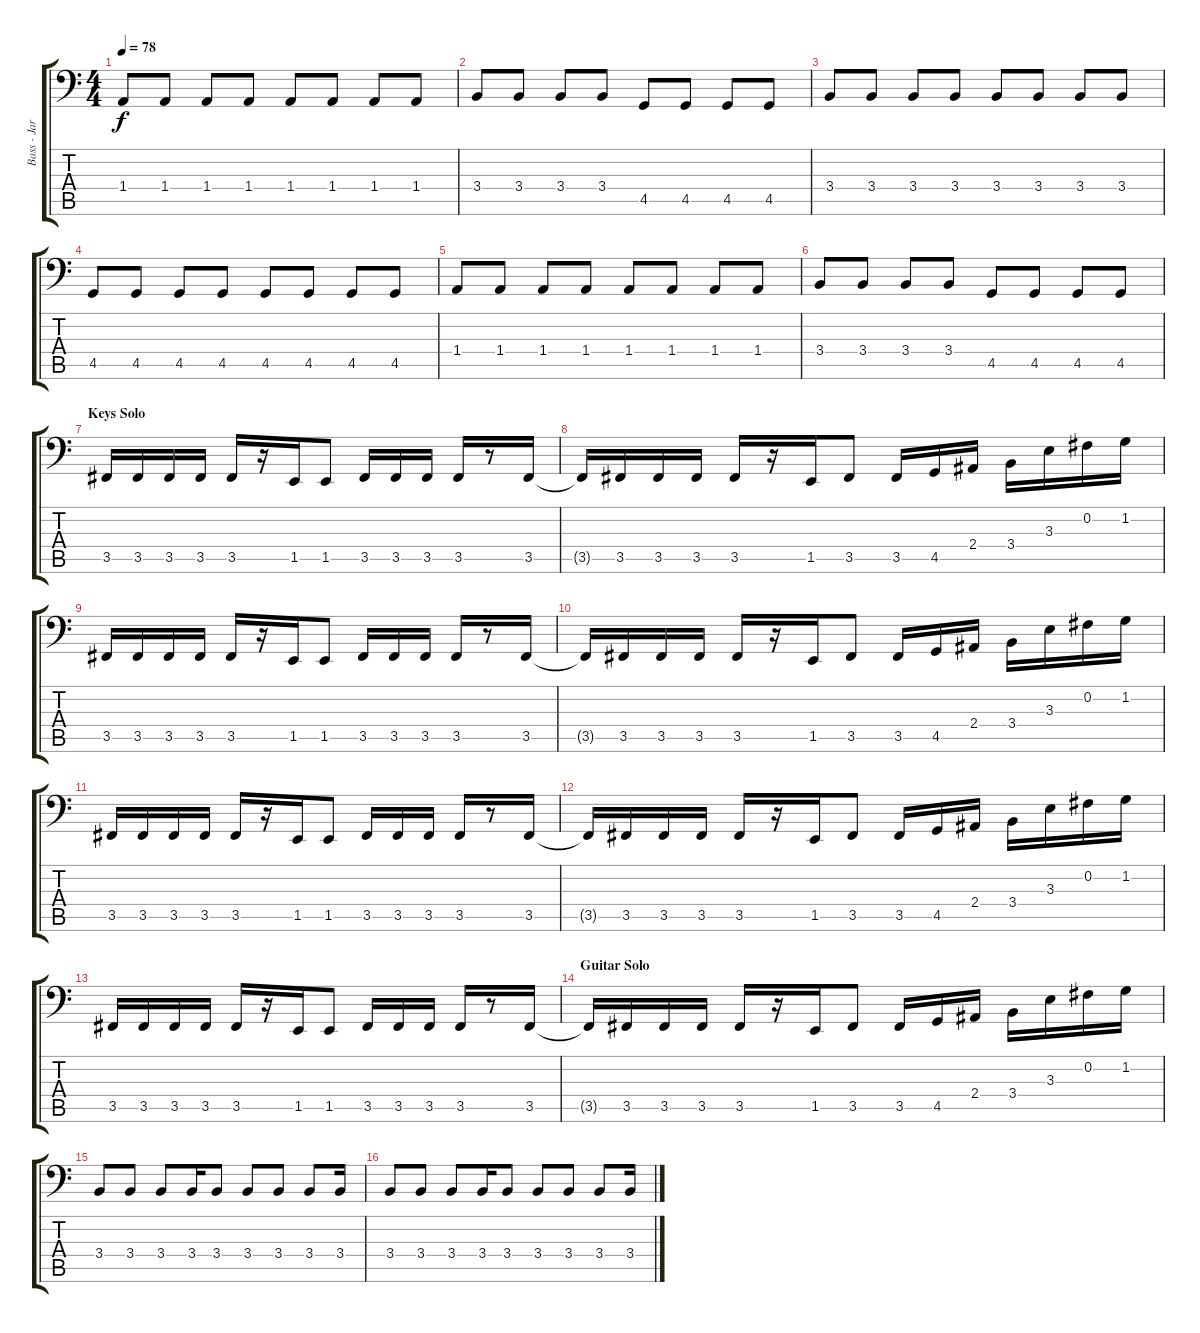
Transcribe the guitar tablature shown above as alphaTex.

\track ("Bass - Jari Kainulainen" "Bass - Jar") {instrument electricbassfinger}
\staff {score tabs}
\tuning (B2 Gb2 Db2 Ab1 Eb1 Bb0) {hide}
\ts (4 4)
\tempo 78
\clef f4
\ks c
1.4.8{dy f} 1.4.8 1.4.8 1.4.8 1.4.8 1.4.8 1.4.8 1.4.8 |
3.4.8 3.4.8 3.4.8 3.4.8 4.5.8 4.5.8 4.5.8 4.5.8 |
3.4.8 3.4.8 3.4.8 3.4.8 3.4.8 3.4.8 3.4.8 3.4.8 |
4.5.8 4.5.8 4.5.8 4.5.8 4.5.8 4.5.8 4.5.8 4.5.8 |
1.4.8 1.4.8 1.4.8 1.4.8 1.4.8 1.4.8 1.4.8 1.4.8 |
3.4.8 3.4.8 3.4.8 3.4.8 4.5.8 4.5.8 4.5.8 4.5.8 |
\section ("" "Keys Solo")
3.5.16 3.5.16 3.5.16 3.5.16 3.5.16 r.16 1.5.16 1.5.8 3.5.16 3.5.16 3.5.16 3.5.16 r.8 3.5.16 |
3.5{t}.16 3.5.16 3.5.16 3.5.16 3.5.16 r.16 1.5.16 3.5.8 3.5.16 4.5.16 2.4.16 3.4.16 3.3.16 0.2.16 1.2.16 |
3.5.16 3.5.16 3.5.16 3.5.16 3.5.16 r.16 1.5.16 1.5.8 3.5.16 3.5.16 3.5.16 3.5.16 r.8 3.5.16 |
3.5{t}.16 3.5.16 3.5.16 3.5.16 3.5.16 r.16 1.5.16 3.5.8 3.5.16 4.5.16 2.4.16 3.4.16 3.3.16 0.2.16 1.2.16 |
3.5.16 3.5.16 3.5.16 3.5.16 3.5.16 r.16 1.5.16 1.5.8 3.5.16 3.5.16 3.5.16 3.5.16 r.8 3.5.16 |
3.5{t}.16 3.5.16 3.5.16 3.5.16 3.5.16 r.16 1.5.16 3.5.8 3.5.16 4.5.16 2.4.16 3.4.16 3.3.16 0.2.16 1.2.16 |
3.5.16 3.5.16 3.5.16 3.5.16 3.5.16 r.16 1.5.16 1.5.8 3.5.16 3.5.16 3.5.16 3.5.16 r.8 3.5.16 |
\section ("" "Guitar Solo")
3.5{t}.16 3.5.16 3.5.16 3.5.16 3.5.16 r.16 1.5.16 3.5.8 3.5.16 4.5.16 2.4.16 3.4.16 3.3.16 0.2.16 1.2.16 |
3.4.8 3.4.8 3.4.8 3.4.16 3.4.8 3.4.8 3.4.8 3.4.8 3.4.16 |
3.4.8 3.4.8 3.4.8 3.4.16 3.4.8 3.4.8 3.4.8 3.4.8 3.4.16
